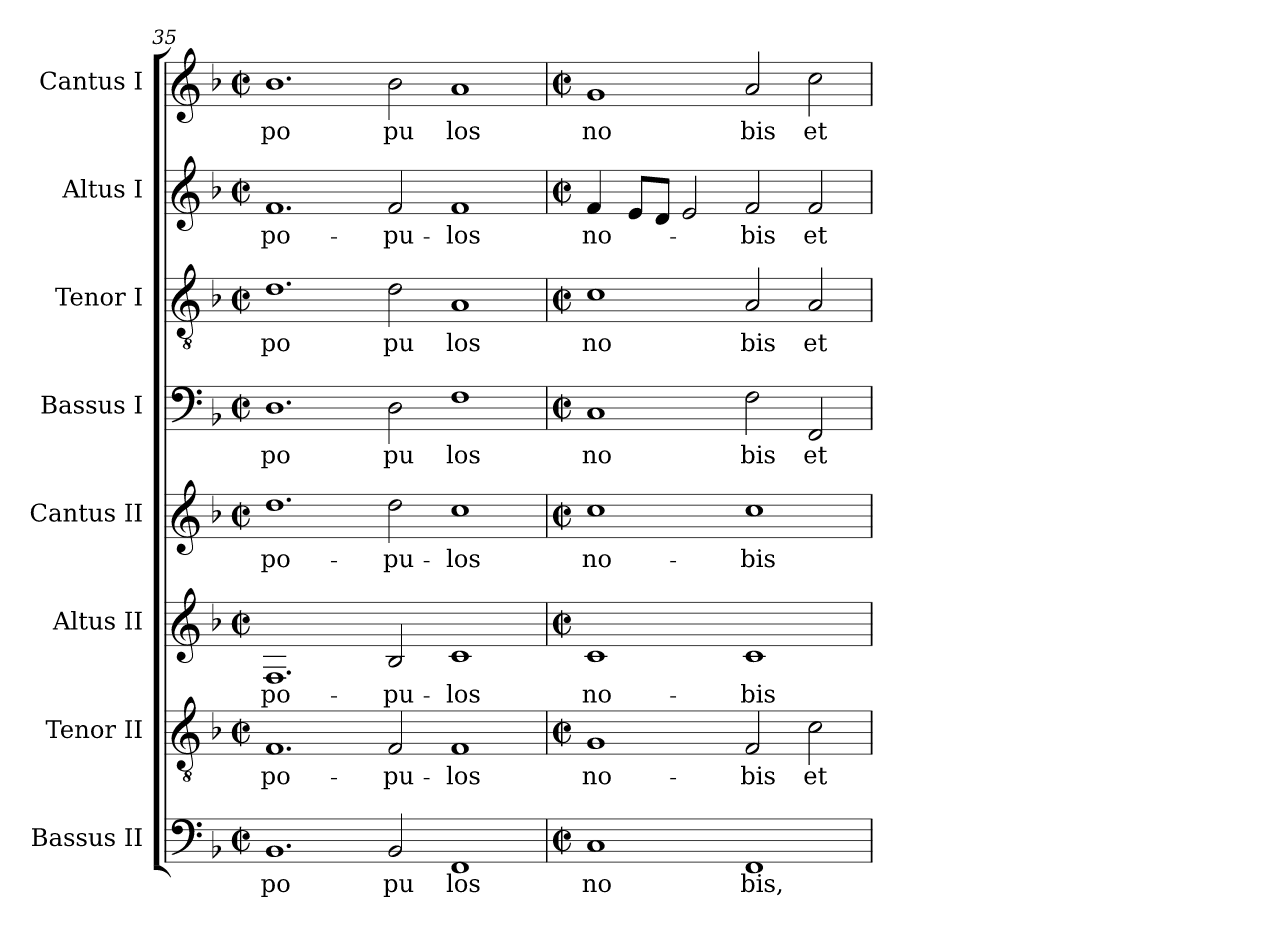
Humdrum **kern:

**kern	**text	**kern	**text	**kern	**text	**kern	**text	**kern	**text	**kern	**text	**kern	**text	**kern	**text
*part8	*part8	*part7	*part7	*part6	*part6	*part5	*part5	*part4	*part4	*part3	*part3	*part2	*part2	*part1	*part1
*staff8	*staff8	*staff7	*staff7	*staff6	*staff6	*staff5	*staff5	*staff4	*staff4	*staff3	*staff3	*staff2	*staff2	*staff1	*staff1
*I"Bassus II	*	*I"Tenor II	*	*I"Altus II	*	*I"Cantus II	*	*I"Bassus I	*	*I"Tenor I	*	*I"Altus I	*	*I"Cantus I	*
*clefF4	*	*clefGv2	*	*clefG2	*	*clefG2	*	*clefF4	*	*clefGv2	*	*clefG2	*	*clefG2	*
*k[b-]	*	*k[b-]	*	*k[b-]	*	*k[b-]	*	*k[b-]	*	*k[b-]	*	*k[b-]	*	*k[b-]	*
*F:	*	*F:	*	*F:	*	*F:	*	*F:	*	*F:	*	*F:	*	*F:	*
*M2/2	*	*M2/2	*	*M2/2	*	*M2/2	*	*M2/2	*	*M2/2	*	*M2/2	*	*M2/2	*
*met(c|)	*	*met(c|)	*	*met(c|)	*	*met(c|)	*	*met(c|)	*	*met(c|)	*	*met(c|)	*	*met(c|)	*
=35	=35	=35	=35	=35	=35	=35	=35	=35	=35	=35	=35	=35	=35	=35	=35
!	!LO:LY:b:cj	!	!LO:LY:b:cj	!	!LO:LY:b:cj	!	!LO:LY:b:cj	!	!LO:LY:b:cj	!	!LO:LY:b:cj	!	!LO:LY:b:cj	!	!LO:LY:b:cj
1.BB-	po	1.F	po-	1.F	po-	1.dd	po-	1.D	po	1.d	po	1.f	po-	1.b-	po
!	!LO:LY:b:cj	!	!LO:LY:b:cj	!	!LO:LY:b:cj	!	!LO:LY:b:cj	!	!LO:LY:b:cj	!	!LO:LY:b:cj	!	!LO:LY:b:cj	!	!LO:LY:b:cj
2BB-/	pu	2F/	-pu-	2B-/	-pu-	2dd\	-pu-	2D\	pu	2d\	pu	2f/	-pu-	2b-\	pu
!	!LO:LY:b:cj	!	!LO:LY:b:cj	!	!LO:LY:b:cj	!	!LO:LY:b:cj	!	!LO:LY:b:cj	!	!LO:LY:b:cj	!	!LO:LY:b:cj	!	!LO:LY:b:cj
1FF	los	1F	-los	1c	-los	1cc	-los	1F	los	1A	los	1f	-los	1a	los
=36	=36	=36	=36	=36	=36	=36	=36	=36	=36	=36	=36	=36	=36	=36	=36
*M2/2	*	*M2/2	*	*M2/2	*	*M2/2	*	*M2/2	*	*M2/2	*	*M2/2	*	*M2/2	*
*met(c|)	*	*met(c|)	*	*met(c|)	*	*met(c|)	*	*met(c|)	*	*met(c|)	*	*met(c|)	*	*met(c|)	*
!	!LO:LY:b:cj	!	!LO:LY:b:cj	!	!LO:LY:b:cj	!	!LO:LY:b:cj	!	!LO:LY:b:cj	!	!LO:LY:b:cj	!	!LO:LY:b:cj	!	!LO:LY:b:cj
1C	no	1G	no-	1c	no-	1cc	no-	1C	no	1c	no	4f/	no-	1g	no
.	.	.	.	.	.	.	.	.	.	.	.	8e/L	.	.	.
.	.	.	.	.	.	.	.	.	.	.	.	8d/J	.	.	.
.	.	.	.	.	.	.	.	.	.	.	.	2e/	.	.	.
!	!LO:LY:b:cj	!	!LO:LY:b:cj	!	!LO:LY:b:cj	!	!LO:LY:b:cj	!	!LO:LY:b:cj	!	!LO:LY:b:cj	!	!LO:LY:b:cj	!	!LO:LY:b:cj
1FF	bis,	2F/	-bis	1c	-bis	1cc	-bis	2F\	bis	2A/	bis	2f/	-bis	2a/	bis
!	!	!	!LO:LY:b:cj	!	!	!	!	!	!LO:LY:b:cj	!	!LO:LY:b:cj	!	!LO:LY:b:cj	!	!LO:LY:b:cj
.	.	2c\	et	.	.	.	.	2FF/	et	2A/	et	2f/	et	2cc\	et
=	=	=	=	=	=	=	=	=	=	=	=	=	=	=	=
*-	*-	*-	*-	*-	*-	*-	*-	*-	*-	*-	*-	*-	*-	*-	*-
